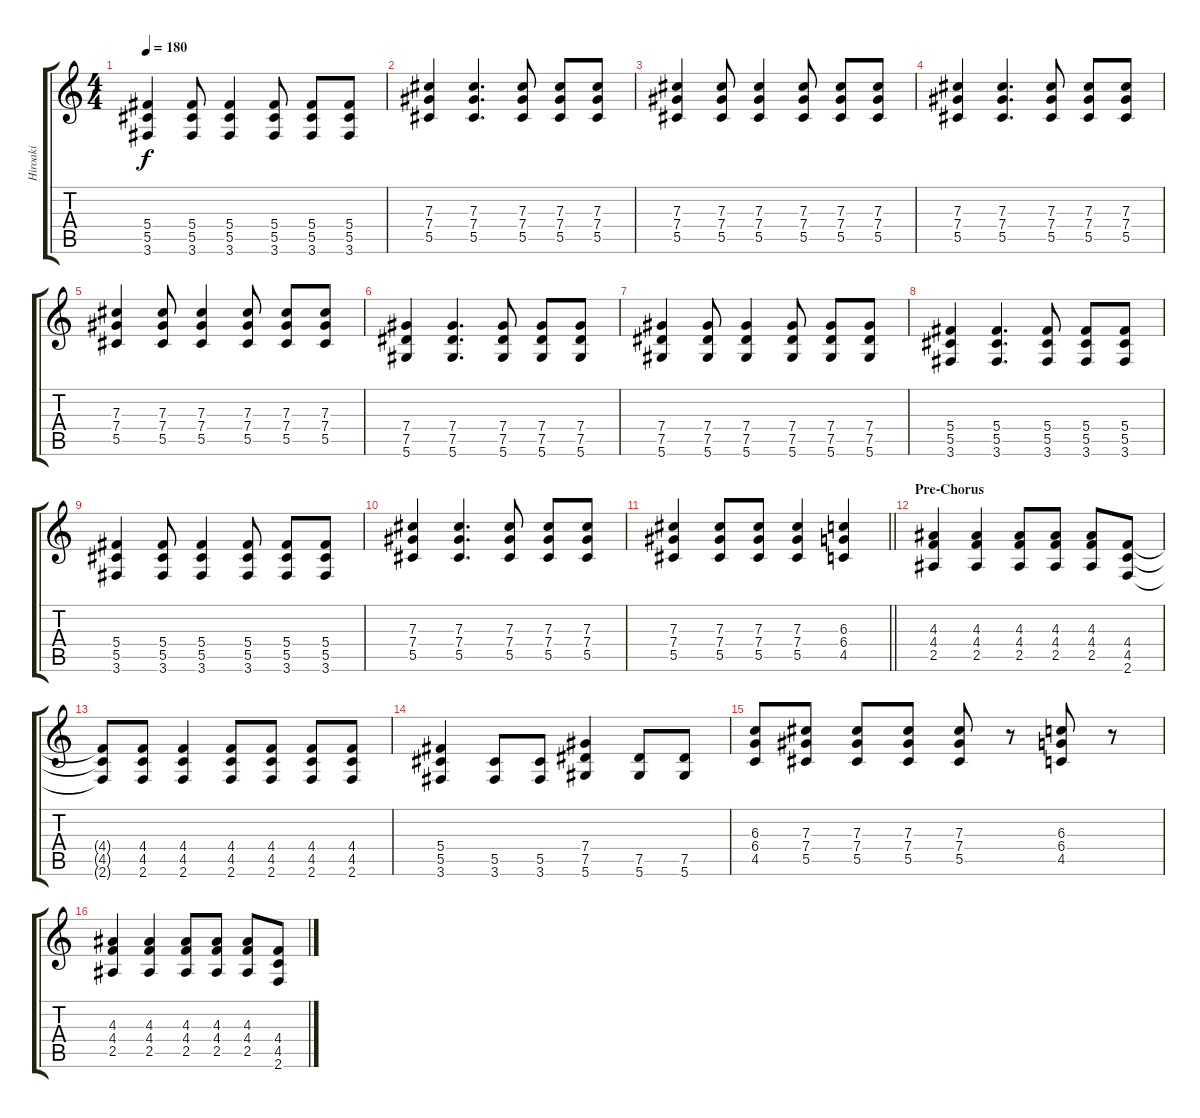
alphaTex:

\track ("Hiroaki" "Hiroaki") {instrument overdrivenguitar}
\staff {score tabs}
\tuning (Eb4 Bb3 Gb3 Db3 Ab2 Eb2) {hide}
\ts (4 4)
\tempo 180
\clef g2
\ks c
(5.4 5.5 3.6).4{dy f} (5.4 5.5 3.6).8 (5.4 5.5 3.6).4 (5.4 5.5 3.6).8 (5.4 5.5 3.6).8 (5.4 5.5 3.6).8 |
(7.3 7.4 5.5).4 (7.3 7.4 5.5).4{d} (7.3 7.4 5.5).8 (7.3 7.4 5.5).8 (7.3 7.4 5.5).8 |
(7.3 7.4 5.5).4 (7.3 7.4 5.5).8 (7.3 7.4 5.5).4 (7.3 7.4 5.5).8 (7.3 7.4 5.5).8 (7.3 7.4 5.5).8 |
(7.3 7.4 5.5).4 (7.3 7.4 5.5).4{d} (7.3 7.4 5.5).8 (7.3 7.4 5.5).8 (7.3 7.4 5.5).8 |
(7.3 7.4 5.5).4 (7.3 7.4 5.5).8 (7.3 7.4 5.5).4 (7.3 7.4 5.5).8 (7.3 7.4 5.5).8 (7.3 7.4 5.5).8 |
(7.4 7.5 5.6).4 (7.4 7.5 5.6).4{d} (7.4 7.5 5.6).8 (7.4 7.5 5.6).8 (7.4 7.5 5.6).8 |
(7.4 7.5 5.6).4 (7.4 7.5 5.6).8 (7.4 7.5 5.6).4 (7.4 7.5 5.6).8 (7.4 7.5 5.6).8 (7.4 7.5 5.6).8 |
(5.4 5.5 3.6).4 (5.4 5.5 3.6).4{d} (5.4 5.5 3.6).8 (5.4 5.5 3.6).8 (5.4 5.5 3.6).8 |
(5.4 5.5 3.6).4 (5.4 5.5 3.6).8 (5.4 5.5 3.6).4 (5.4 5.5 3.6).8 (5.4 5.5 3.6).8 (5.4 5.5 3.6).8 |
(7.3 7.4 5.5).4 (7.3 7.4 5.5).4{d} (7.3 7.4 5.5).8 (7.3 7.4 5.5).8 (7.3 7.4 5.5).8 |
\barLineRight lightlight
(7.3 7.4 5.5).4 (7.3 7.4 5.5).8 (7.3 7.4 5.5).8 (7.3 7.4 5.5).4 (6.3 6.4 4.5).4 |
\section ("" "Pre-Chorus")
(4.3 4.4 2.5).4 (4.3 4.4 2.5).4 (4.3 4.4 2.5).8 (4.3 4.4 2.5).8 (4.3 4.4 2.5).8 (4.4 4.5 2.6).8 |
(4.4{t} 4.5{t} 2.6{t}).8 (4.4 4.5 2.6).8 (4.4 4.5 2.6).4 (4.4 4.5 2.6).8 (4.4 4.5 2.6).8 (4.4 4.5 2.6).8 (4.4 4.5 2.6).8 |
(5.4 5.5 3.6).4 (5.5 3.6).8 (5.5 3.6).8 (7.4 7.5 5.6).4 (7.5 5.6).8 (7.5 5.6).8 |
(6.3 6.4 4.5).8 (7.3 7.4 5.5).8 (7.3 7.4 5.5).8 (7.3 7.4 5.5).8 (7.3 7.4 5.5).8 r.8 (6.3 6.4 4.5).8 r.8 |
(4.3 4.4 2.5).4 (4.3 4.4 2.5).4 (4.3 4.4 2.5).8 (4.3 4.4 2.5).8 (4.3 4.4 2.5).8 (4.4 4.5 2.6).8
